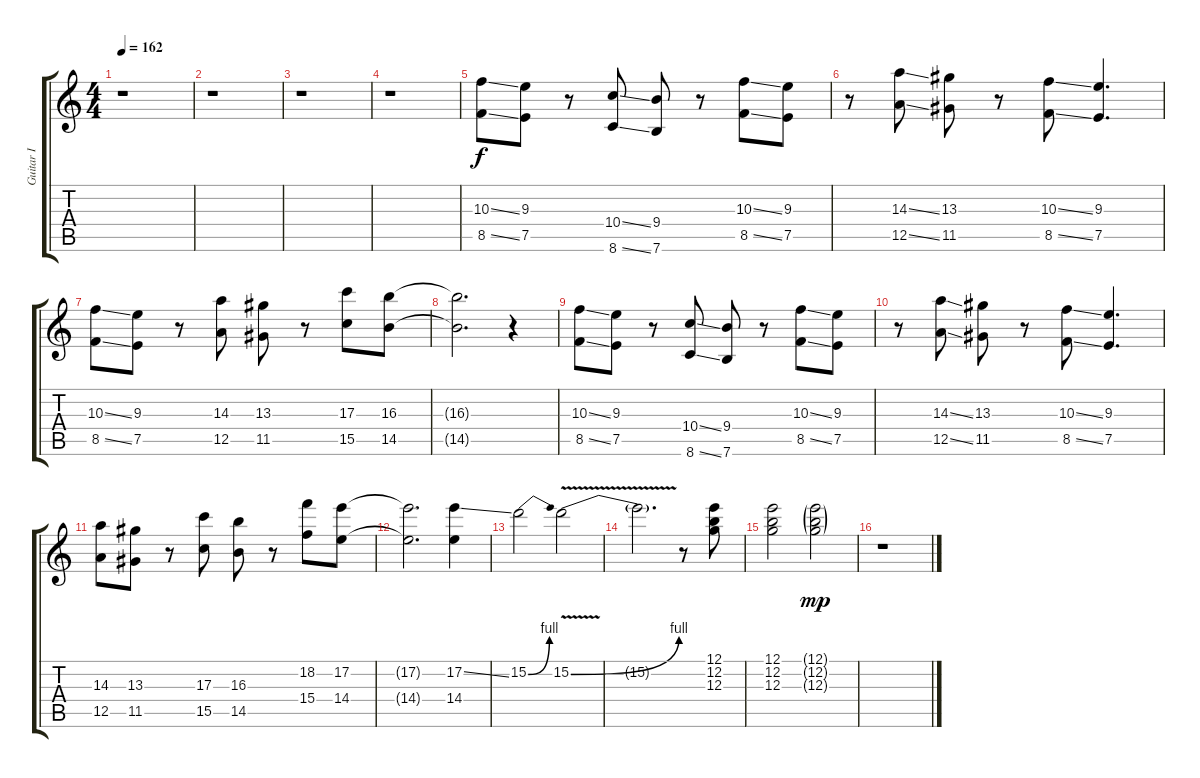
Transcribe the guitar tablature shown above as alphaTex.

\track ("Guitar I" "Guitar I") {instrument distortionguitar}
\staff {score tabs}
\tuning (E4 B3 G3 D3 A2 E2) {hide}
\ts (4 4)
\tempo 162
\clef g2
\ks c
r.1{dy f} |
r.1 |
r.1 |
r.1 |
(10.3{ss} 8.5{ss}).8 (9.3 7.5).8 r.8 (10.4{ss} 8.6{ss}).8 (9.4 7.6).8 r.8 (10.3{ss} 8.5{ss}).8 (9.3 7.5).8 |
r.8 (14.3{ss} 12.5{ss}).8 (13.3 11.5).8 r.8 (10.3{ss} 8.5{ss}).8 (9.3 7.5).4{d} |
(10.3{ss} 8.5{ss}).8 (9.3 7.5).8 r.8 (14.3 12.5).8 (13.3 11.5).8 r.8 (17.3 15.5).8 (16.3 14.5).8 |
(16.3{t} 14.5{t}).2{d} r.4 |
(10.3{ss} 8.5{ss}).8 (9.3 7.5).8 r.8 (10.4{ss} 8.6{ss}).8 (9.4 7.6).8 r.8 (10.3{ss} 8.5{ss}).8 (9.3 7.5).8 |
r.8 (14.3{ss} 12.5{ss}).8 (13.3 11.5).8 r.8 (10.3{ss} 8.5{ss}).8 (9.3 7.5).4{d} |
(14.3 12.5).8 (13.3 11.5).8 r.8 (17.3 15.5).8 (16.3 14.5).8 r.8 (18.2 15.4).8 (17.2 14.4).8 |
(17.2{t} 14.4{t}).2{d} (17.2{ss} 14.4).4 |
15.2{be (bend 0 0 60 4)}.2 15.2{be (bend 0 0 60 4) v}.2 |
15.2{t}.2{d} r.8 (12.1 12.2 12.3).8 |
(12.1 12.2 12.3).2 (12.1{g} 12.2{g} 12.3{g}).2{dy mp} |
r.1
